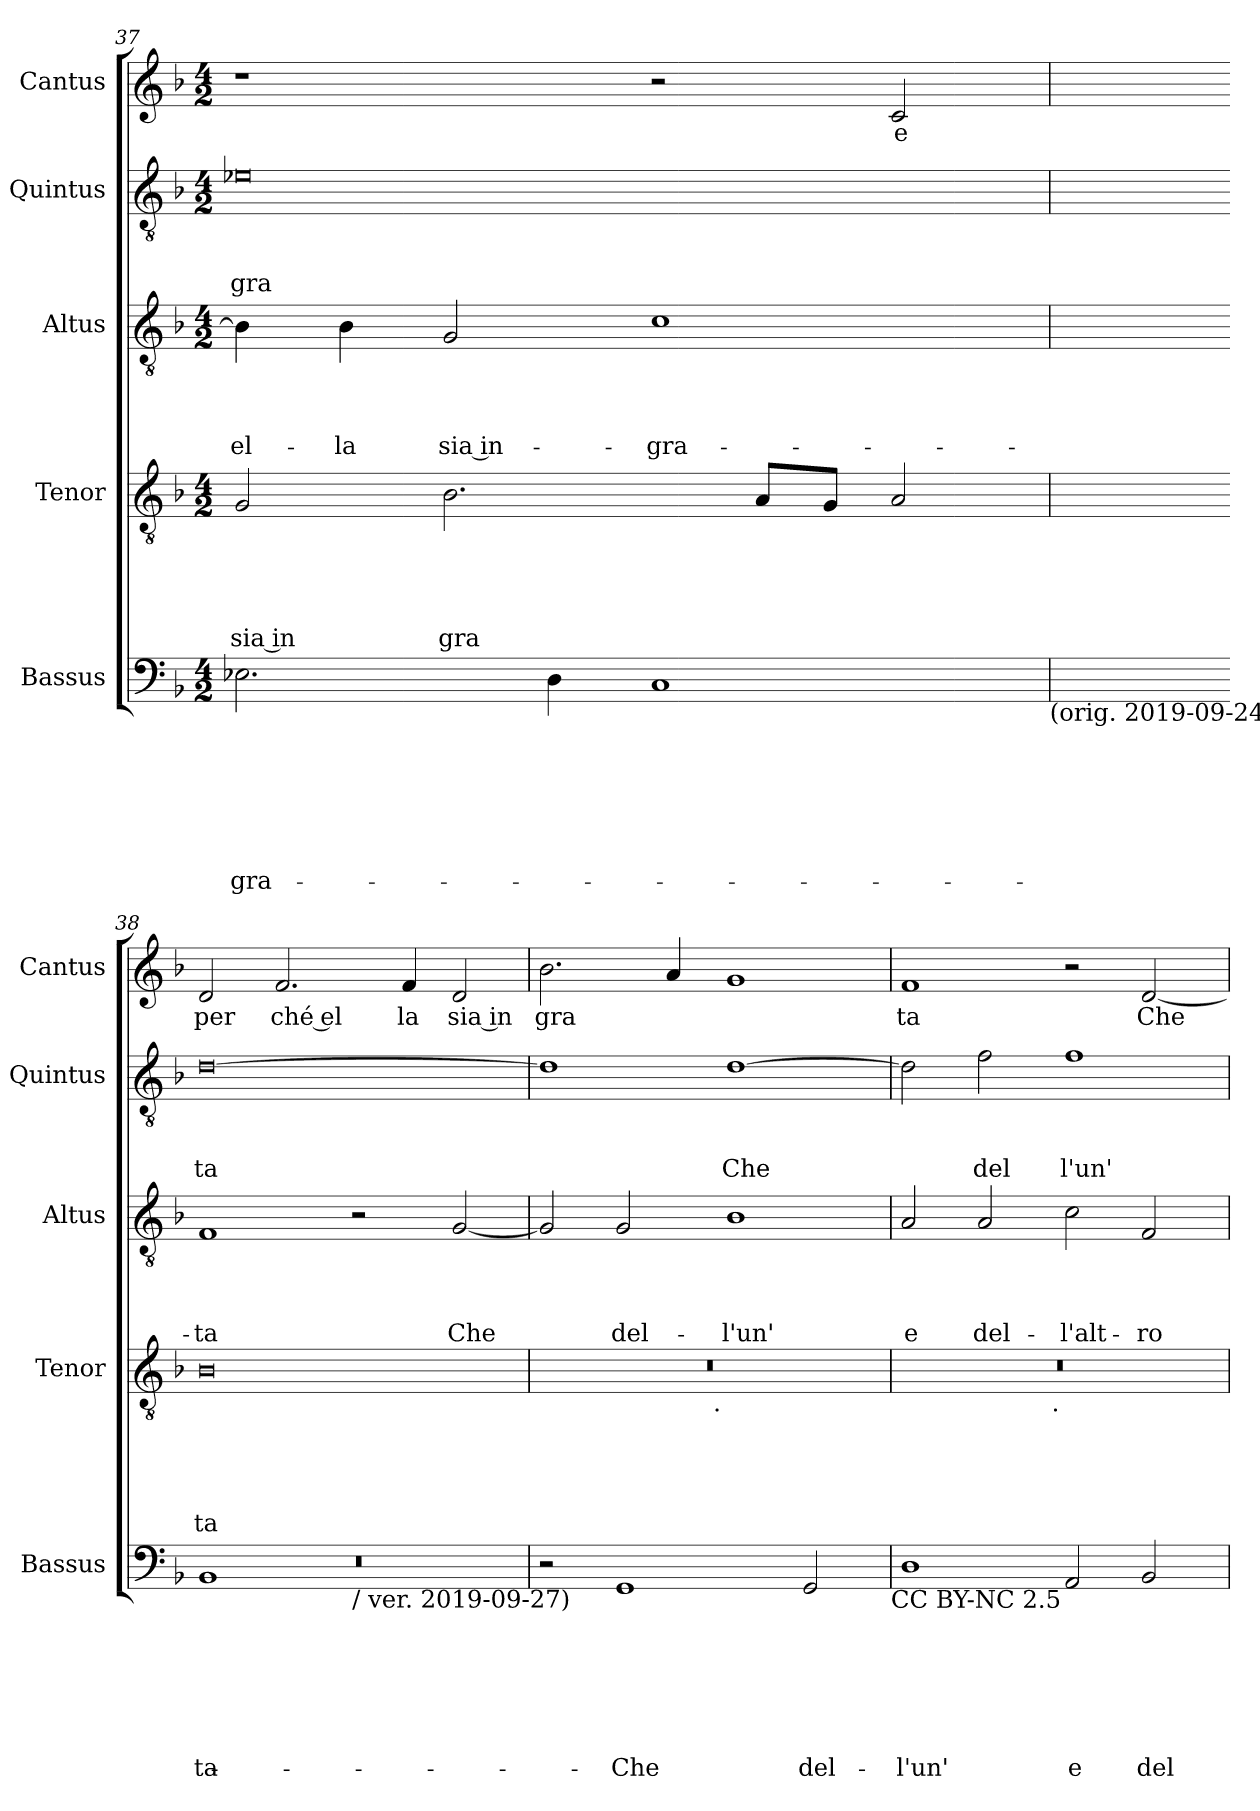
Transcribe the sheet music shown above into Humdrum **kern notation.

**kern	**text	**text	**text	**text	**text	**text	**text	**kern	**text	**text	**text	**text	**text	**kern	**text	**text	**text	**text	**kern	**text	**text	**text	**kern	**text
*part5	*part5	*part5	*part5	*part5	*part5	*part5	*part5	*part4	*part4	*part4	*part4	*part4	*part4	*part3	*part3	*part3	*part3	*part3	*part2	*part2	*part2	*part2	*part1	*part1
*staff5	*staff5	*staff5	*staff5	*staff5	*staff5	*staff5	*staff5	*staff4	*staff4	*staff4	*staff4	*staff4	*staff4	*staff3	*staff3	*staff3	*staff3	*staff3	*staff2	*staff2	*staff2	*staff2	*staff1	*staff1
*I"Bassus	*	*	*	*	*	*	*	*I"Tenor	*	*	*	*	*	*I"Altus	*	*	*	*	*I"Quintus	*	*	*	*I"Cantus	*
*I'Bassus	*	*	*	*	*	*	*	*I'Tenor	*	*	*	*	*	*I'Altus	*	*	*	*	*I'Quintus	*	*	*	*I'Cantus	*
*clefF4	*	*	*	*	*	*	*	*clefGv2	*	*	*	*	*	*clefGv2	*	*	*	*	*clefGv2	*	*	*	*clefG2	*
*k[b-]	*	*	*	*	*	*	*	*k[b-]	*	*	*	*	*	*k[b-]	*	*	*	*	*k[b-]	*	*	*	*k[b-]	*
*F:	*	*	*	*	*	*	*	*F:	*	*	*	*	*	*F:	*	*	*	*	*F:	*	*	*	*F:	*
*M4/2	*	*	*	*	*	*	*	*M4/2	*	*	*	*	*	*M4/2	*	*	*	*	*M4/2	*	*	*	*M4/2	*
=37	=37	=37	=37	=37	=37	=37	=37	=37	=37	=37	=37	=37	=37	=37	=37	=37	=37	=37	=37	=37	=37	=37	=37	=37
!	!	!	!	!	!	!	!LO:LY:b	!	!	!	!	!	!LO:LY:b:rj	!	!	!	!	!LO:LY:b:rj	!	!	!	!LO:LY:b	!	!
2.E-\	.	.	.	.	.	.	-gra-	2G/	.	.	.	.	sia in	4B-\]	.	.	.	el-	0e-X	.	.	gra	1r	.
!	!	!	!	!	!	!	!	!	!	!	!	!	!	!	!	!	!	!LO:LY:b	!	!	!	!	!	!
.	.	.	.	.	.	.	.	.	.	.	.	.	.	4B-\	.	.	.	-la	.	.	.	.	.	.
!	!	!	!	!	!	!	!	!	!	!	!	!	!LO:LY:b	!	!	!	!	!LO:LY:b:rj	!	!	!	!	!	!
.	.	.	.	.	.	.	.	2.B-\	.	.	.	.	gra	2G/	.	.	.	sia in-	.	.	.	.	.	.
4D\	.	.	.	.	.	.	.	.	.	.	.	.	.	.	.	.	.	.	.	.	.	.	.	.
!	!	!	!	!	!	!	!	!	!	!	!	!	!	!	!	!	!	!LO:LY:b	!	!	!	!	!	!
1C	.	.	.	.	.	.	.	.	.	.	.	.	.	1c	.	.	.	-gra-	.	.	.	.	2r	.
.	.	.	.	.	.	.	.	8A/L	.	.	.	.	.	.	.	.	.	.	.	.	.	.	.	.
.	.	.	.	.	.	.	.	8G/J	.	.	.	.	.	.	.	.	.	.	.	.	.	.	.	.
!	!	!	!	!	!	!	!	!	!	!	!	!	!	!	!	!	!	!	!	!	!	!	!	!LO:LY:b
.	.	.	.	.	.	.	.	2A/	.	.	.	.	.	.	.	.	.	.	.	.	.	.	2c/	e
!LO:TX:b:t=(orig. 2019-09-24	!	!	!	!	!	!	!	!	!	!	!	!	!	!	!	!	!	!	!	!	!	!	!	!
=38	=38	=38	=38	=38	=38	=38	=38	=38	=38	=38	=38	=38	=38	=38	=38	=38	=38	=38	=38	=38	=38	=38	=38	=38
*^	*	*	*	*	*	*	*	*	*	*	*	*	*	*	*	*	*	*	*	*	*	*	*	*
*	*^	*	*	*	*	*	*	*	*	*	*	*	*	*	*	*	*	*	*	*	*	*	*	*	*
!	!	!LO:N:vis=1	!	!	!	!	!	!	!LO:LY:b	!	!	!	!	!	!LO:LY:b	!	!	!	!	!LO:LY:b	!	!	!	!LO:LY:b	!	!LO:LY:b
0ryy	1BB-	0r	.	.	.	.	.	.	-ta	0B-	.	.	.	.	ta	1F	.	.	.	-ta	[>0d	.	.	ta	2d/	per
!	!	!	!	!	!	!	!	!	!	!	!	!	!	!	!	!	!	!	!	!	!	!	!	!	!	!LO:LY:b:rj
.	.	.	.	.	.	.	.	.	.	.	.	.	.	.	.	.	.	.	.	.	.	.	.	.	2.f/	ché el
!	!LO:TX:b:t=/ ver. 2019-09-27)	!	!	!	!	!	!	!	!	!	!	!	!	!	!	!	!	!	!	!	!	!	!	!	!	!
.	1ryy	.	.	.	.	.	.	.	.	.	.	.	.	.	.	2r	.	.	.	.	.	.	.	.	.	.
!	!	!	!	!	!	!	!	!	!	!	!	!	!	!	!	!	!	!	!	!	!	!	!	!	!	!LO:LY:b
.	.	.	.	.	.	.	.	.	.	.	.	.	.	.	.	.	.	.	.	.	.	.	.	.	4f/	la
!	!	!	!	!	!	!	!	!	!	!	!	!	!	!	!	!	!	!	!	!LO:LY:b	!	!	!	!	!	!LO:LY:b:rj
.	.	.	.	.	.	.	.	.	.	.	.	.	.	.	.	[<2G/	.	.	.	Che	.	.	.	.	2d/	sia in
*v	*v	*v	*	*	*	*	*	*	*	*	*	*	*	*	*	*	*	*	*	*	*	*	*	*	*	*
=39	=39	=39	=39	=39	=39	=39	=39	=39	=39	=39	=39	=39	=39	=39	=39	=39	=39	=39	=39	=39	=39	=39	=39	=39
!	!	!	!	!	!	!	!	!	!	!	!	!	!	!	!	!	!	!	!	!	!	!	!	!LO:LY:b
*	*	*	*	*	*	*	*	*^	*	*	*	*	*	*	*	*	*	*	*	*	*	*	*	*
2r	.	.	.	.	.	.	.	0r	2ryy	.	.	.	.	.	2G/]	.	.	.	.	1d]	.	.	.	2.b-\	gra
!	!	!	!	!	!	!	!LO:LY:b	!	!	!	!	!	!	!	!	!	!	!	!LO:LY:b	!	!	!	!	!	!
1GG	.	.	.	.	.	.	Che	.	4...ryy	.	.	.	.	.	2G/	.	.	.	del-	.	.	.	.	.	.
.	.	.	.	.	.	.	.	.	.	.	.	.	.	.	.	.	.	.	.	.	.	.	.	4a/	.
!	!	!	!	!	!	!	!	!	!LO:TX:b:t=.	!	!	!	!	!	!	!	!	!	!	!	!	!	!	!	!
.	.	.	.	.	.	.	.	.	1ryy	.	.	.	.	.	.	.	.	.	.	.	.	.	.	.	.
!	!	!	!	!	!	!	!	!	!	!	!	!	!	!	!	!	!	!	!LO:LY:b	!	!	!	!LO:LY:b	!	!
.	.	.	.	.	.	.	.	.	.	.	.	.	.	.	1B-	.	.	.	-l'un'	[>1d	.	.	Che	1g	.
!	!	!	!	!	!	!	!LO:LY:b	!	!	!	!	!	!	!	!	!	!	!	!	!	!	!	!	!	!
2GG/	.	.	.	.	.	.	del-	.	.	.	.	.	.	.	.	.	.	.	.	.	.	.	.	.	.
.	.	.	.	.	.	.	.	.	32ryy	.	.	.	.	.	.	.	.	.	.	.	.	.	.	.	.
!LO:TX:b:t=CC BY-NC 2.5	!	!	!	!	!	!	!	!	!	!	!	!	!	!	!	!	!	!	!	!	!	!	!	!	!
=40	=40	=40	=40	=40	=40	=40	=40	=40	=40	=40	=40	=40	=40	=40	=40	=40	=40	=40	=40	=40	=40	=40	=40	=40	=40
!	!	!	!	!	!	!	!LO:LY:b	!	!	!	!	!	!	!	!	!	!	!	!LO:LY:b	!	!	!	!	!	!LO:LY:b
1D	.	.	.	.	.	.	-l'un'	0r	2ryy	.	.	.	.	.	2A/	.	.	.	e	2d\]	.	.	.	1f	ta
!	!	!	!	!	!	!	!	!	!	!	!	!	!	!	!	!	!	!	!LO:LY:b	!	!	!	!LO:LY:b	!	!
.	.	.	.	.	.	.	.	.	4...ryy	.	.	.	.	.	2A/	.	.	.	del-	2f\	.	.	del	.	.
!	!	!	!	!	!	!	!	!	!LO:TX:b:t=.	!	!	!	!	!	!	!	!	!	!	!	!	!	!	!	!
.	.	.	.	.	.	.	.	.	1ryy	.	.	.	.	.	.	.	.	.	.	.	.	.	.	.	.
!	!	!	!	!	!	!	!LO:LY:b	!	!	!	!	!	!	!	!	!	!	!	!LO:LY:b	!	!	!	!LO:LY:b	!	!
2AA/	.	.	.	.	.	.	e	.	.	.	.	.	.	.	2c\	.	.	.	-l'alt-	1f	.	.	l'un'	2r	.
!	!	!	!	!	!	!	!LO:LY:b	!	!	!	!	!	!	!	!	!	!	!	!LO:LY:b	!	!	!	!	!	!LO:LY:b
2BB-/	.	.	.	.	.	.	del-	.	.	.	.	.	.	.	2F/	.	.	.	-ro	.	.	.	.	[>2d/	Che
.	.	.	.	.	.	.	.	.	32ryy	.	.	.	.	.	.	.	.	.	.	.	.	.	.	.	.
*	*	*	*	*	*	*	*	*v	*v	*	*	*	*	*	*	*	*	*	*	*	*	*	*	*	*
=	=	=	=	=	=	=	=	=	=	=	=	=	=	=	=	=	=	=	=	=	=	=	=	=
*-	*-	*-	*-	*-	*-	*-	*-	*-	*-	*-	*-	*-	*-	*-	*-	*-	*-	*-	*-	*-	*-	*-	*-	*-
